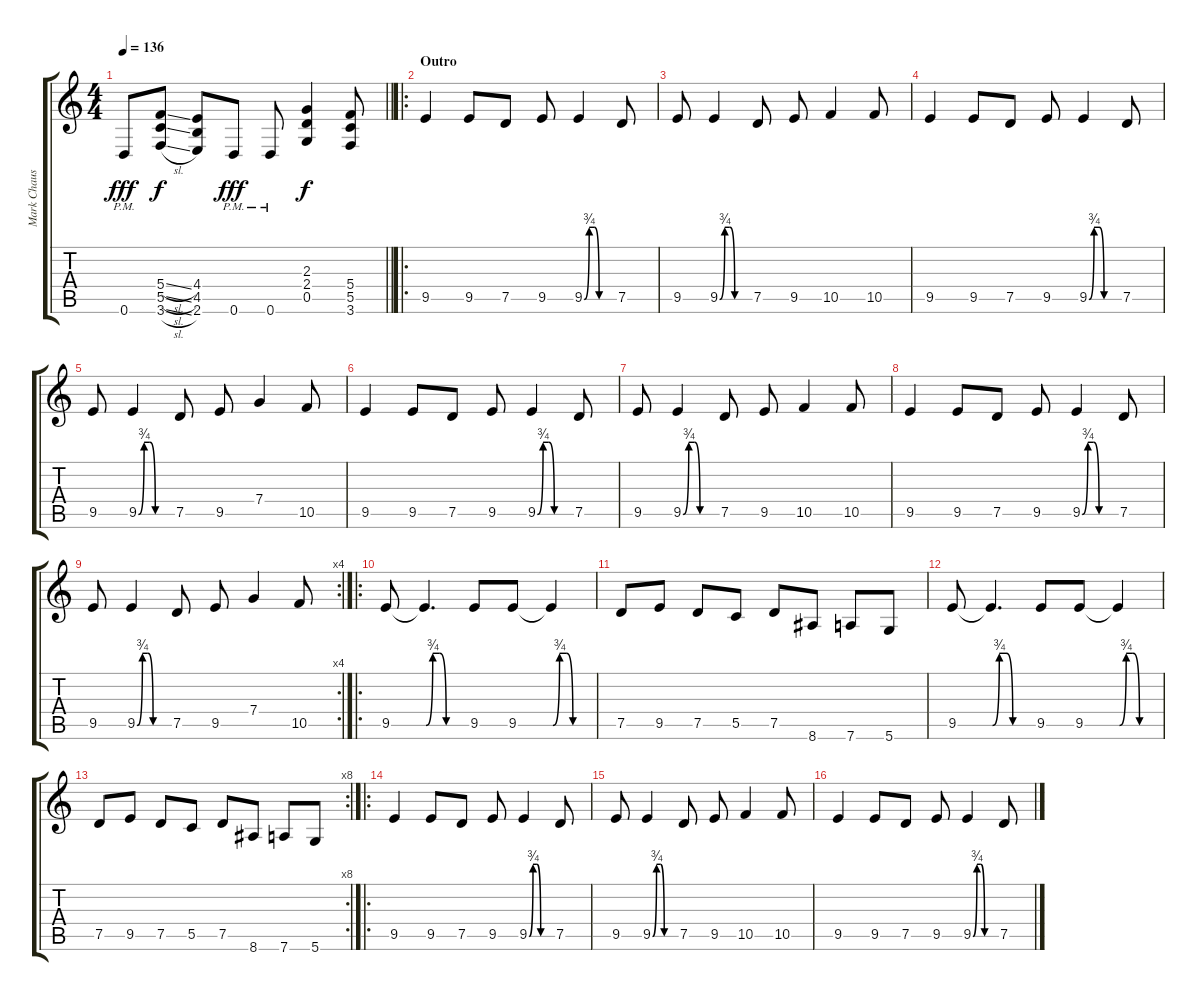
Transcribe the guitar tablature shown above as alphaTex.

\track ("Mark Chaussee" "Mark Chaus") {instrument distortionguitar}
\staff {score tabs}
\tuning (D4 A3 F3 C3 G2 D2) {hide}
\ts (4 4)
\tempo 136
\clef g2
\barLineRight lightlight
\ks c
0.6{pm}.8{dy fff} (5.4{sl} 5.5{sl} 3.6{sl}).8{dy f} (4.4 4.5 2.6).8 0.6{pm}.8{dy fff} 0.6{pm}.8 (2.3 2.4 0.5).4{dy f} (5.4 5.5 3.6).8 |
\ro
\section ("" "Outro")
9.5.4 9.5.8 7.5.8 9.5.8 9.5{be (custom 0 0 10 3 20 3 30 0 60 0)}.4 7.5.8 |
9.5.8 9.5{be (custom 0 0 10 3 20 3 30 0 60 0)}.4 7.5.8 9.5.8 10.5.4 10.5.8 |
9.5.4 9.5.8 7.5.8 9.5.8 9.5{be (custom 0 0 10 3 20 3 30 0 60 0)}.4 7.5.8 |
9.5.8 9.5{be (custom 0 0 10 3 20 3 30 0 60 0)}.4 7.5.8 9.5.8 7.4.4 10.5.8 |
9.5.4 9.5.8 7.5.8 9.5.8 9.5{be (custom 0 0 10 3 20 3 30 0 60 0)}.4 7.5.8 |
9.5.8 9.5{be (custom 0 0 10 3 20 3 30 0 60 0)}.4 7.5.8 9.5.8 10.5.4 10.5.8 |
9.5.4 9.5.8 7.5.8 9.5.8 9.5{be (custom 0 0 10 3 20 3 30 0 60 0)}.4 7.5.8 |
\rc 4
9.5.8 9.5{be (custom 0 0 10 3 20 3 30 0 60 0)}.4 7.5.8 9.5.8 7.4.4 10.5.8 |
\ro
9.5.8 9.5{be (custom 0 0 10 3 20 3 30 0 60 0) t}.4{d} 9.5.8 9.5.8 9.5{be (custom 0 0 10 3 20 3 30 0 60 0) t}.4 |
7.5.8 9.5.8 7.5.8 5.5.8 7.5.8 8.6.8 7.6.8 5.6.8 |
9.5.8 9.5{be (custom 0 0 10 3 20 3 30 0 60 0) t}.4{d} 9.5.8 9.5.8 9.5{be (custom 0 0 10 3 20 3 30 0 60 0) t}.4 |
\rc 8
7.5.8 9.5.8 7.5.8 5.5.8 7.5.8 8.6.8 7.6.8 5.6.8 |
\ro
9.5.4 9.5.8 7.5.8 9.5.8 9.5{be (custom 0 0 10 3 20 3 30 0 60 0)}.4 7.5.8 |
9.5.8 9.5{be (custom 0 0 10 3 20 3 30 0 60 0)}.4 7.5.8 9.5.8 10.5.4 10.5.8 |
9.5.4 9.5.8 7.5.8 9.5.8 9.5{be (custom 0 0 10 3 20 3 30 0 60 0)}.4 7.5.8
